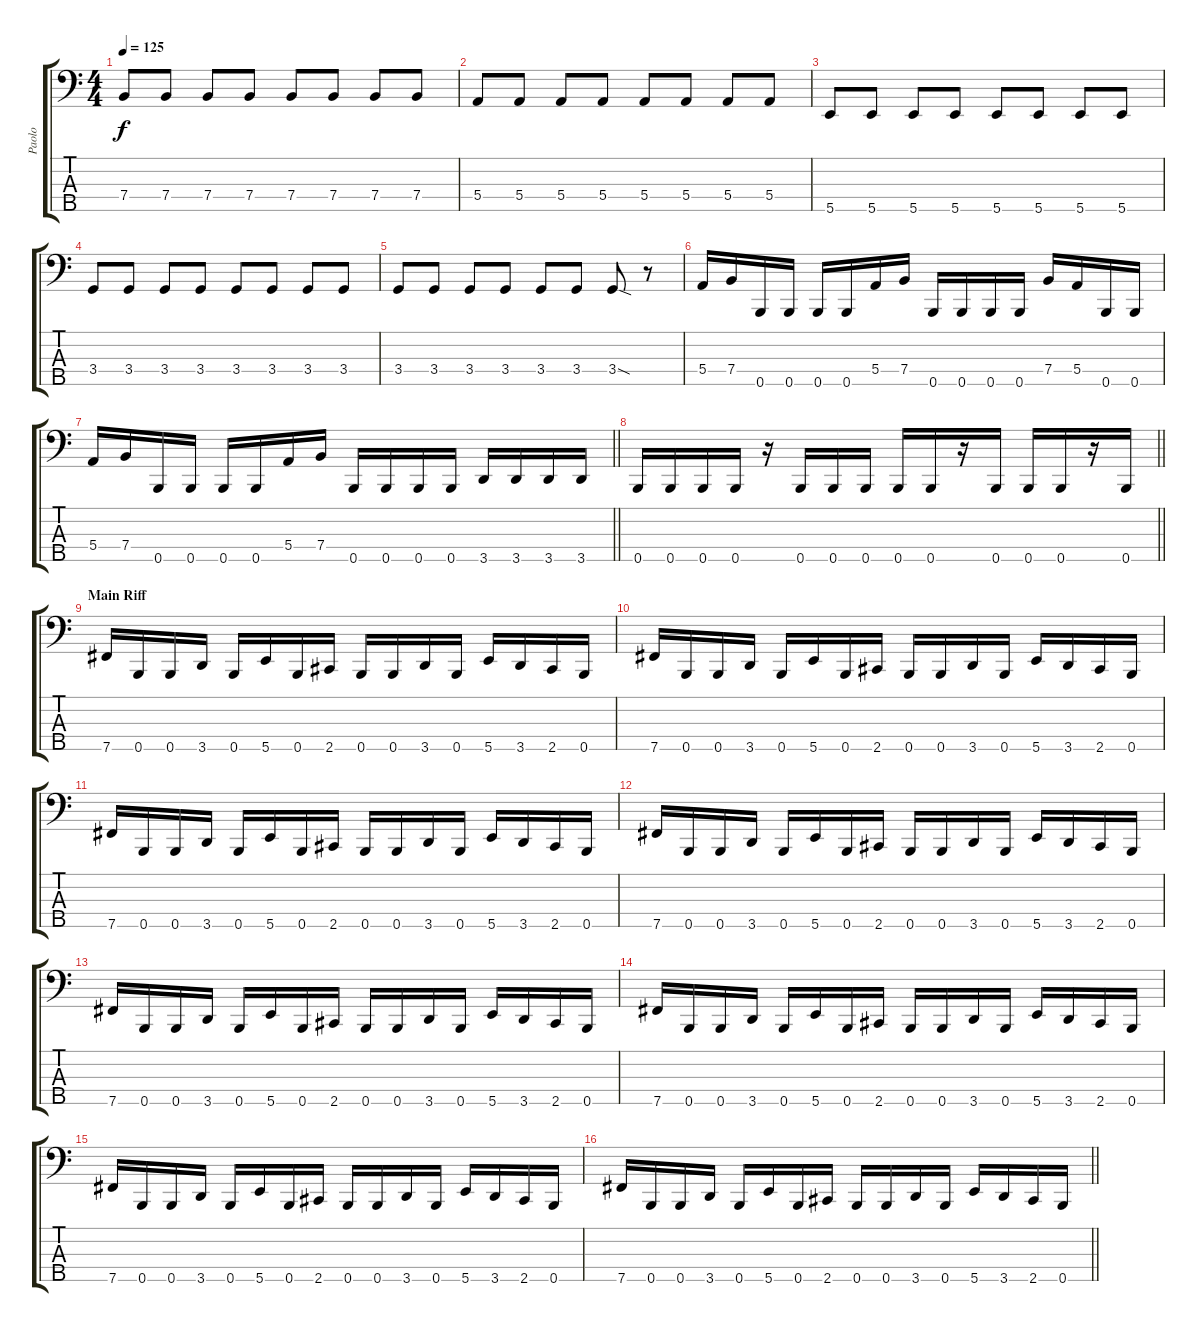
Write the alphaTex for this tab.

\track ("Paolo" "Paolo") {instrument electricbasspick}
\staff {score tabs}
\tuning (G2 D2 A1 E1 B0) {hide}
\ts (4 4)
\tempo 125
\clef f4
\ks c
7.4.8{dy f} 7.4.8 7.4.8 7.4.8 7.4.8 7.4.8 7.4.8 7.4.8 |
5.4.8 5.4.8 5.4.8 5.4.8 5.4.8 5.4.8 5.4.8 5.4.8 |
5.5.8 5.5.8 5.5.8 5.5.8 5.5.8 5.5.8 5.5.8 5.5.8 |
3.4.8 3.4.8 3.4.8 3.4.8 3.4.8 3.4.8 3.4.8 3.4.8 |
3.4.8 3.4.8 3.4.8 3.4.8 3.4.8 3.4.8 3.4{sod}.8 r.8 |
5.4.16 7.4.16 0.5.16 0.5.16 0.5.16 0.5.16 5.4.16 7.4.16 0.5.16 0.5.16 0.5.16 0.5.16 7.4.16 5.4.16 0.5.16 0.5.16 |
\barLineRight lightlight
5.4.16 7.4.16 0.5.16 0.5.16 0.5.16 0.5.16 5.4.16 7.4.16 0.5.16 0.5.16 0.5.16 0.5.16 3.5.16 3.5.16 3.5.16 3.5.16 |
\section ("" "")
\barLineRight lightlight
0.5.16 0.5.16 0.5.16 0.5.16 r.16 0.5.16 0.5.16 0.5.16 0.5.16 0.5.16 r.16 0.5.16 0.5.16 0.5.16 r.16 0.5.16 |
\section ("" "Main Riff")
7.5.16 0.5.16 0.5.16 3.5.16 0.5.16 5.5.16 0.5.16 2.5.16 0.5.16 0.5.16 3.5.16 0.5.16 5.5.16 3.5.16 2.5.16 0.5.16 |
7.5.16 0.5.16 0.5.16 3.5.16 0.5.16 5.5.16 0.5.16 2.5.16 0.5.16 0.5.16 3.5.16 0.5.16 5.5.16 3.5.16 2.5.16 0.5.16 |
7.5.16 0.5.16 0.5.16 3.5.16 0.5.16 5.5.16 0.5.16 2.5.16 0.5.16 0.5.16 3.5.16 0.5.16 5.5.16 3.5.16 2.5.16 0.5.16 |
7.5.16 0.5.16 0.5.16 3.5.16 0.5.16 5.5.16 0.5.16 2.5.16 0.5.16 0.5.16 3.5.16 0.5.16 5.5.16 3.5.16 2.5.16 0.5.16 |
7.5.16 0.5.16 0.5.16 3.5.16 0.5.16 5.5.16 0.5.16 2.5.16 0.5.16 0.5.16 3.5.16 0.5.16 5.5.16 3.5.16 2.5.16 0.5.16 |
7.5.16 0.5.16 0.5.16 3.5.16 0.5.16 5.5.16 0.5.16 2.5.16 0.5.16 0.5.16 3.5.16 0.5.16 5.5.16 3.5.16 2.5.16 0.5.16 |
7.5.16 0.5.16 0.5.16 3.5.16 0.5.16 5.5.16 0.5.16 2.5.16 0.5.16 0.5.16 3.5.16 0.5.16 5.5.16 3.5.16 2.5.16 0.5.16 |
\barLineRight lightlight
7.5.16 0.5.16 0.5.16 3.5.16 0.5.16 5.5.16 0.5.16 2.5.16 0.5.16 0.5.16 3.5.16 0.5.16 5.5.16 3.5.16 2.5.16 0.5.16
